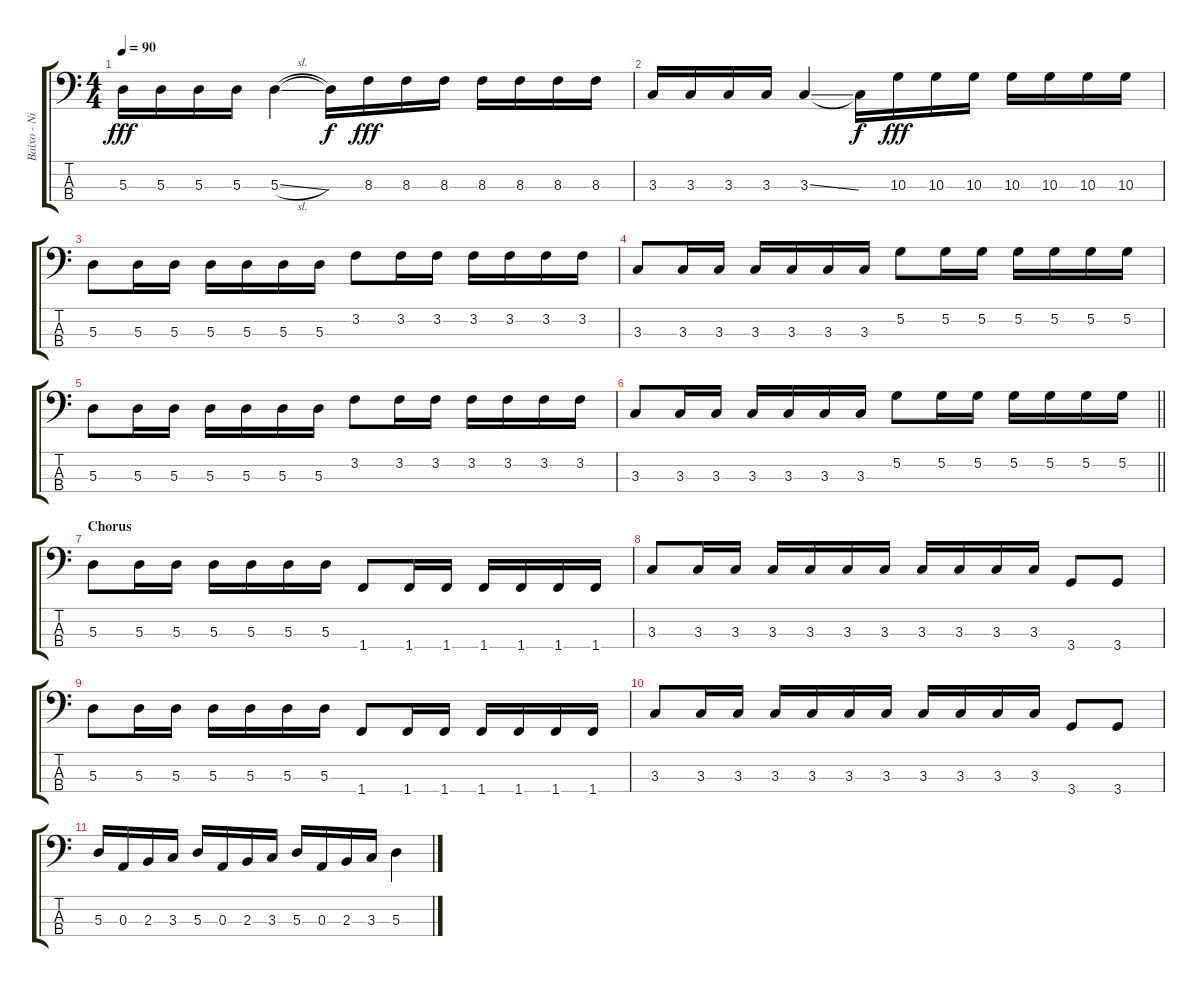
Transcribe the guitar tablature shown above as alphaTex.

\track ("Baixo - Nikola" "Baixo - Ni") {instrument electricbasspick}
\staff {score tabs}
\tuning (G2 D2 A1 E1) {hide}
\ts (4 4)
\tempo 90
\clef f4
\ks c
5.3.16{dy fff} 5.3.16 5.3.16 5.3.16 5.3{sl}.4 5.3{t}.16{dy f} 8.3.16{dy fff} 8.3.16 8.3.16 8.3.16 8.3.16 8.3.16 8.3.16 |
3.3.16 3.3.16 3.3.16 3.3.16 3.3{ss}.4 3.3{t}.16{dy f} 10.3.16{dy fff} 10.3.16 10.3.16 10.3.16 10.3.16 10.3.16 10.3.16 |
5.3.8 5.3.16 5.3.16 5.3.16 5.3.16 5.3.16 5.3.16 3.2.8 3.2.16 3.2.16 3.2.16 3.2.16 3.2.16 3.2.16 |
3.3.8 3.3.16 3.3.16 3.3.16 3.3.16 3.3.16 3.3.16 5.2.8 5.2.16 5.2.16 5.2.16 5.2.16 5.2.16 5.2.16 |
5.3.8 5.3.16 5.3.16 5.3.16 5.3.16 5.3.16 5.3.16 3.2.8 3.2.16 3.2.16 3.2.16 3.2.16 3.2.16 3.2.16 |
\barLineRight lightlight
3.3.8 3.3.16 3.3.16 3.3.16 3.3.16 3.3.16 3.3.16 5.2.8 5.2.16 5.2.16 5.2.16 5.2.16 5.2.16 5.2.16 |
\section ("" "Chorus")
5.3.8 5.3.16 5.3.16 5.3.16 5.3.16 5.3.16 5.3.16 1.4.8 1.4.16 1.4.16 1.4.16 1.4.16 1.4.16 1.4.16 |
3.3.8 3.3.16 3.3.16 3.3.16 3.3.16 3.3.16 3.3.16 3.3.16 3.3.16 3.3.16 3.3.16 3.4.8 3.4.8 |
5.3.8 5.3.16 5.3.16 5.3.16 5.3.16 5.3.16 5.3.16 1.4.8 1.4.16 1.4.16 1.4.16 1.4.16 1.4.16 1.4.16 |
3.3.8 3.3.16 3.3.16 3.3.16 3.3.16 3.3.16 3.3.16 3.3.16 3.3.16 3.3.16 3.3.16 3.4.8 3.4.8 |
5.3.16 0.3.16 2.3.16 3.3.16 5.3.16 0.3.16 2.3.16 3.3.16 5.3.16 0.3.16 2.3.16 3.3.16 5.3.4
